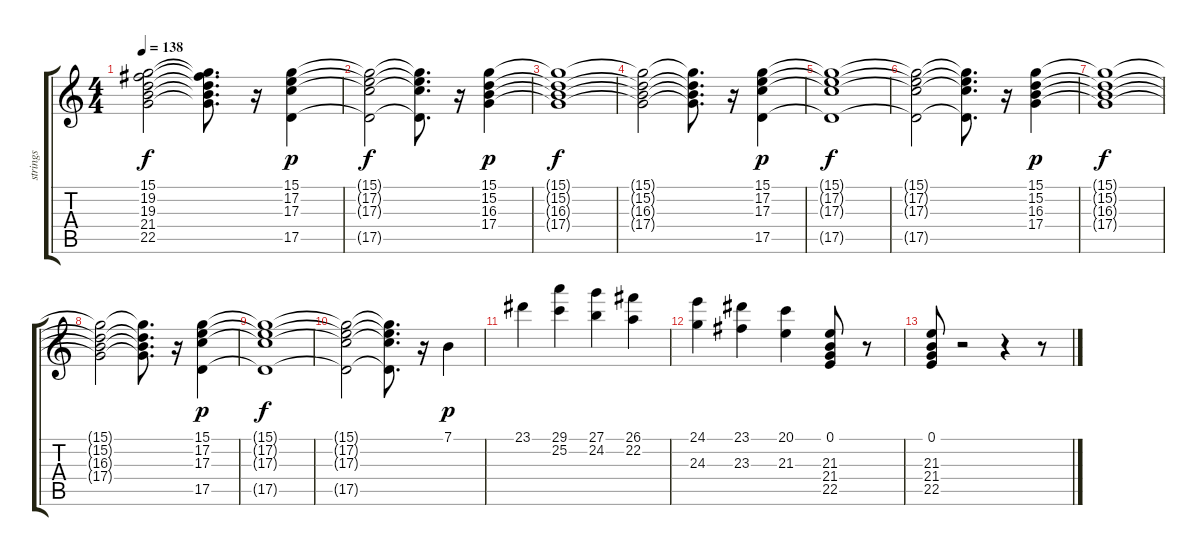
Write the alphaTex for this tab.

\track ("strings " "strings ") {instrument stringensemble1}
\staff {score tabs}
\tuning (E4 B3 G3 D3 A2 E2) {hide}
\ts (4 4)
\tempo 138
\clef g2
\ks c
(15.1{t} 19.2{t} 19.3{t} 21.4{t} 22.5{t}).2{dy f} (15.1{t} 19.2{t} 19.3{t} 21.4{t} 22.5{t}).8{d} r.16 (15.1 17.2 17.3 17.5).4{dy p} |
(15.1{t} 17.2{t} 17.3{t} 17.5{t}).2{dy f} (15.1{t} 17.2{t} 17.3{t} 17.5{t}).8{d} r.16 (15.1 15.2 16.3 17.4).4{dy p} |
(15.1{t} 15.2{t} 16.3{t} 17.4{t}).1{dy f} |
(15.1{t} 15.2{t} 16.3{t} 17.4{t}).2 (15.1{t} 15.2{t} 16.3{t} 17.4{t}).8{d} r.16 (15.1 17.2 17.3 17.5).4{dy p} |
(15.1{t} 17.2{t} 17.3{t} 17.5{t}).1{dy f} |
(15.1{t} 17.2{t} 17.3{t} 17.5{t}).2 (15.1{t} 17.2{t} 17.3{t} 17.5{t}).8{d} r.16 (15.1 15.2 16.3 17.4).4{dy p} |
(15.1{t} 15.2{t} 16.3{t} 17.4{t}).1{dy f} |
(15.1{t} 15.2{t} 16.3{t} 17.4{t}).2 (15.1{t} 15.2{t} 16.3{t} 17.4{t}).8{d} r.16 (15.1 17.2 17.3 17.5).4{dy p} |
(15.1{t} 17.2{t} 17.3{t} 17.5{t}).1{dy f} |
(15.1{t} 17.2{t} 17.3{t} 17.5{t}).2 (15.1{t} 17.2{t} 17.3{t} 17.5{t}).8{d} r.16 7.1.4{dy p} |
23.1.4 (29.1 25.2).4 (27.1 24.2).4 (26.1 22.2).4 |
(24.1 24.3).4 (23.1 23.3).4 (20.1 21.3).4 (0.1 21.3 21.4 22.5).8 r.8 |
(0.1 21.3 21.4 22.5).8 r.2 r.4 r.8
